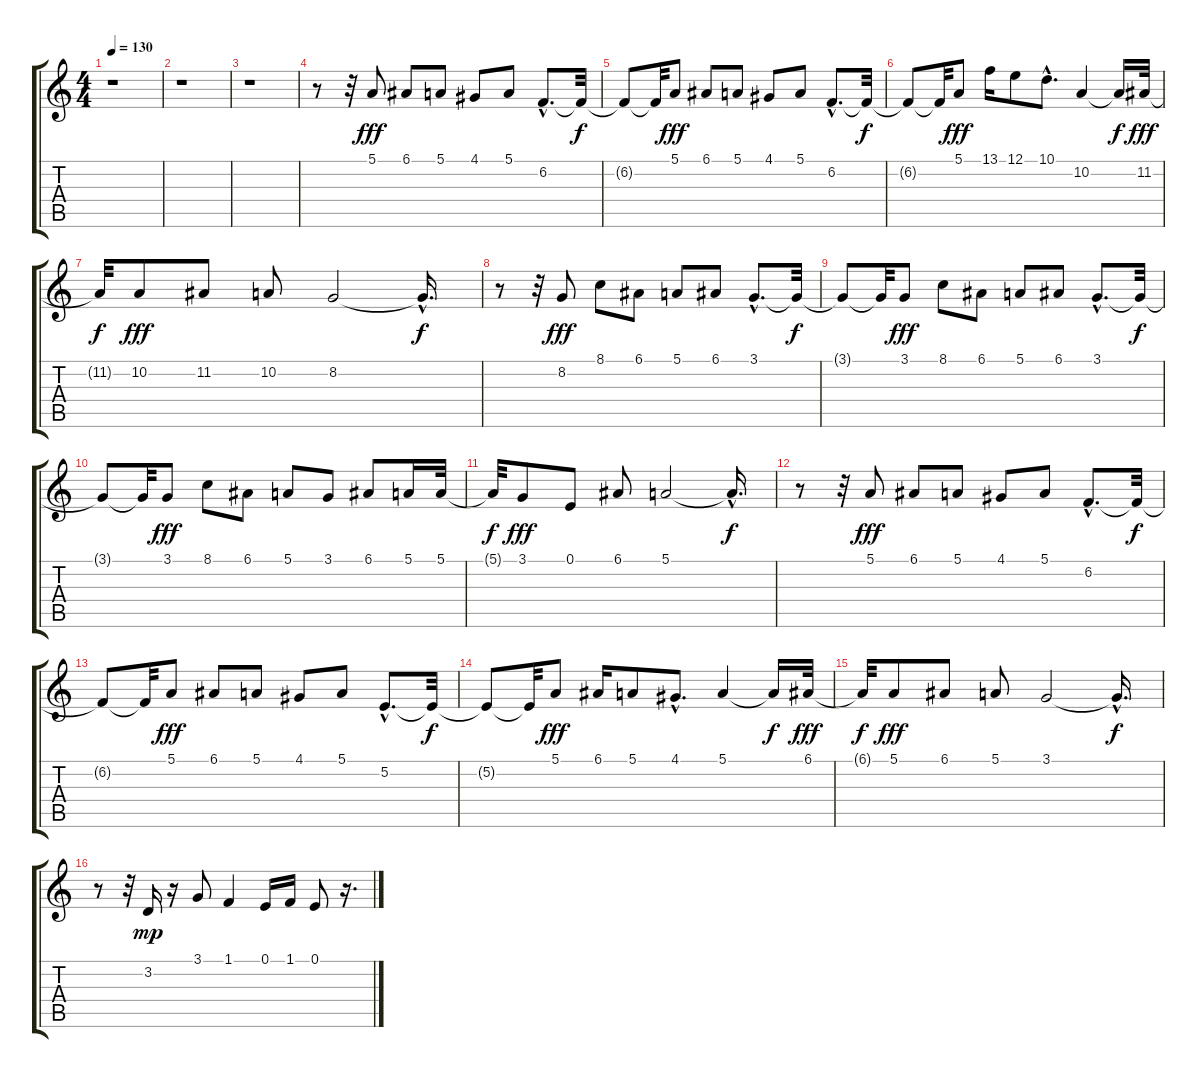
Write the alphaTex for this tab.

\track "" {instrument acousticgrandpiano}
\staff {score tabs}
\tuning (E4 B3 G3 D3 A2 E2) {hide}
\ts (4 4)
\tempo 130
\clef g2
\ks c
r.1{dy fff} |
r.1 |
r.1 |
r.8 r.32 5.1.8{balance 10 instrument brasssection} 6.1.8{volume 16} 5.1.8 4.1.8{volume 16} 5.1.8{volume 16} 6.2{hac}.8{d} 6.2{t}.32{dy f} |
6.2{t}.8 6.2{t}.32 5.1.8{dy fff volume 16} 6.1.8{volume 16} 5.1.8 4.1.8{volume 16} 5.1.8{volume 16} 6.2{hac}.8{d} 6.2{t}.32{dy f} |
6.2{t}.8 6.2{t}.32 5.1.8{dy fff volume 16} 13.1.16{volume 16} 12.1.8 10.1{hac}.8{d volume 16} 10.2.4{volume 16} 10.2{t}.16{dy f} 11.2.32{dy fff volume 16} |
11.2{t}.32{dy f} 10.2.8{dy fff} 11.2.8{volume 16} 10.2.8{volume 16} 8.2.2 8.2{hac t}.16{d dy f} |
r.8 r.32 8.2.8{dy fff volume 16} 8.1.8{volume 16} 6.1.8 5.1.8{volume 16} 6.1.8{volume 16} 3.1{hac}.8{d} 3.1{t}.32{dy f} |
3.1{t}.8 3.1{t}.32 3.1.8{dy fff volume 16} 8.1.8{volume 16} 6.1.8 5.1.8{volume 16} 6.1.8{volume 16} 3.1{hac}.8{d} 3.1{t}.32{dy f} |
3.1{t}.8 3.1{t}.32 3.1.8{dy fff volume 16} 8.1.8{volume 16} 6.1.8 5.1.8{volume 16} 3.1.8 6.1.8{volume 16} 5.1.16 5.1.32 |
5.1{t}.32{dy f} 3.1.8{dy fff} 0.1.8 6.1.8{volume 16} 5.1.2 5.1{hac t}.16{d dy f} |
r.8 r.32 5.1.8{dy fff volume 16} 6.1.8{volume 16} 5.1.8 4.1.8{volume 16} 5.1.8{volume 16} 6.2{hac}.8{d} 6.2{t}.32{dy f} |
6.2{t}.8 6.2{t}.32 5.1.8{dy fff volume 16} 6.1.8{volume 16} 5.1.8 4.1.8{volume 16} 5.1.8{volume 16} 5.2{hac}.8{d} 5.2{t}.32{dy f} |
5.2{t}.8 5.2{t}.32 5.1.8{dy fff volume 16} 6.1.16{volume 16} 5.1.8 4.1{hac}.8{d volume 16} 5.1.4{volume 16} 5.1{t}.16{dy f} 6.1.32{dy fff volume 16} |
6.1{t}.32{dy f} 5.1.8{dy fff} 6.1.8{volume 16} 5.1.8{volume 16} 3.1.2 3.1{hac t}.16{d dy f} |
r.8 r.32 3.2.16{dy mp volume 16 balance 5 instrument tenorsax} r.16 3.1.8 1.1.4 0.1.16 1.1.16 0.1.8 r.16{d}
